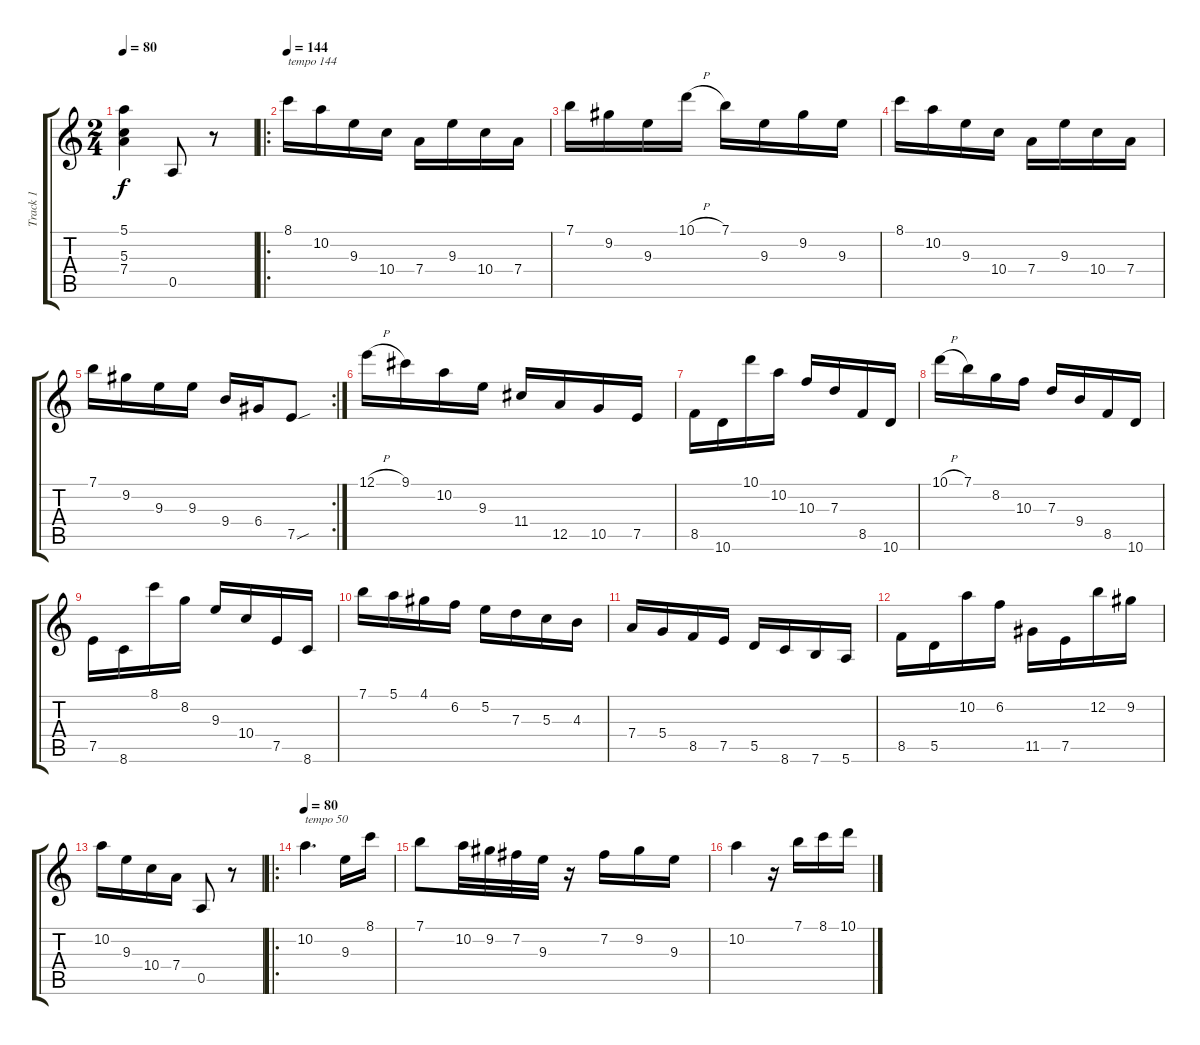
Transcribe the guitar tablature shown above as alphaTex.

\track ("Track 1" "Track 1") {instrument acousticguitarsteel}
\staff {score tabs}
\tuning (E4 B3 G3 D3 A2 E2) {hide}
\ts (2 4)
\tempo 80
\clef g2
\ks c
(5.1 5.3 7.4).4{dy f} 0.5.8 r.8 |
\ro
\tempo 144
8.1.16{txt "tempo 144"} 10.2.16 9.3.16 10.4.16 7.4.16 9.3.16 10.4.16 7.4.16 |
7.1.16 9.2.16 9.3.16 10.1{h}.16 7.1.16 9.3.16 9.2.16 9.3.16 |
8.1.16 10.2.16 9.3.16 10.4.16 7.4.16 9.3.16 10.4.16 7.4.16 |
\rc 2
7.1.16 9.2.16 9.3.16 9.3.16 9.4.16 6.4.16 7.5{sou}.8 |
12.1{h}.16 9.1.16 10.2.16 9.3.16 11.4.16 12.5.16 10.5.16 7.5.16 |
8.5.16 10.6.16 10.1.16 10.2.16 10.3.16 7.3.16 8.5.16 10.6.16 |
10.1{h}.16 7.1.16 8.2.16 10.3.16 7.3.16 9.4.16 8.5.16 10.6.16 |
7.5.16 8.6.16 8.1.16 8.2.16 9.3.16 10.4.16 7.5.16 8.6.16 |
7.1.16 5.1.16 4.1.16 6.2.16 5.2.16 7.3.16 5.3.16 4.3.16 |
7.4.16 5.4.16 8.5.16 7.5.16 5.5.16 8.6.16 7.6.16 5.6.16 |
8.5.16 5.5.16 10.2.16 6.2.16 11.5.16 7.5.16 12.2.16 9.2.16 |
10.2.16 9.3.16 10.4.16 7.4.16 0.5.8 r.8 |
\ro
\tempo 80
10.2.4{d txt "tempo 50"} 9.3.16 8.1.16 |
7.1.8 10.2.32 9.2.32 7.2.32 9.3.32 r.16 7.2.16 9.2.16 9.3.16 |
10.2.4 r.16 7.1.16 8.1.16 10.1.16
